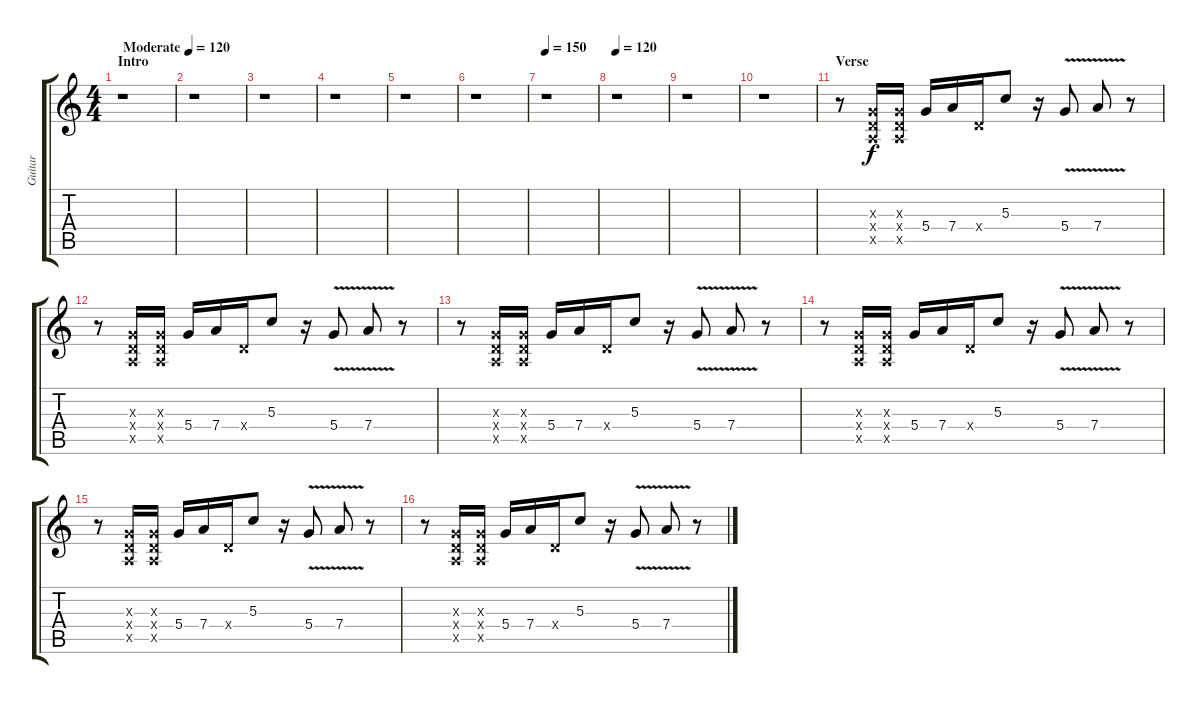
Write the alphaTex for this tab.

\track ("Guitar" "Guitar") {instrument overdrivenguitar}
\staff {score tabs}
\tuning (E4 B3 G3 D3 A2 E2) {hide}
\ts (4 4)
\section ("" "Intro")
\tempo (120 "Moderate")
\clef g2
\ks c
r.1{dy f instrument overdrivenguitar} |
r.1 |
r.1 |
r.1 |
r.1 |
r.1 |
\tempo 150
r.1 |
\tempo 120
r.1 |
r.1 |
r.1 |
\section ("" "Verse")
r.8 (0.3{x} 0.4{x} 0.5{x}).16 (0.3{x} 0.4{x} 0.5{x}).16 5.4.16 7.4.16 0.4{x}.16 5.3.8 r.16 5.4{v}.8 7.4{v}.8 r.8 |
r.8 (0.3{x} 0.4{x} 0.5{x}).16 (0.3{x} 0.4{x} 0.5{x}).16 5.4.16 7.4.16 0.4{x}.16 5.3.8 r.16 5.4{v}.8 7.4{v}.8 r.8 |
r.8 (0.3{x} 0.4{x} 0.5{x}).16 (0.3{x} 0.4{x} 0.5{x}).16 5.4.16 7.4.16 0.4{x}.16 5.3.8 r.16 5.4{v}.8 7.4{v}.8 r.8 |
r.8 (0.3{x} 0.4{x} 0.5{x}).16 (0.3{x} 0.4{x} 0.5{x}).16 5.4.16 7.4.16 0.4{x}.16 5.3.8 r.16 5.4{v}.8 7.4{v}.8 r.8 |
r.8 (0.3{x} 0.4{x} 0.5{x}).16 (0.3{x} 0.4{x} 0.5{x}).16 5.4.16 7.4.16 0.4{x}.16 5.3.8 r.16 5.4{v}.8 7.4{v}.8 r.8 |
r.8 (0.3{x} 0.4{x} 0.5{x}).16 (0.3{x} 0.4{x} 0.5{x}).16 5.4.16 7.4.16 0.4{x}.16 5.3.8 r.16 5.4{v}.8 7.4{v}.8 r.8
